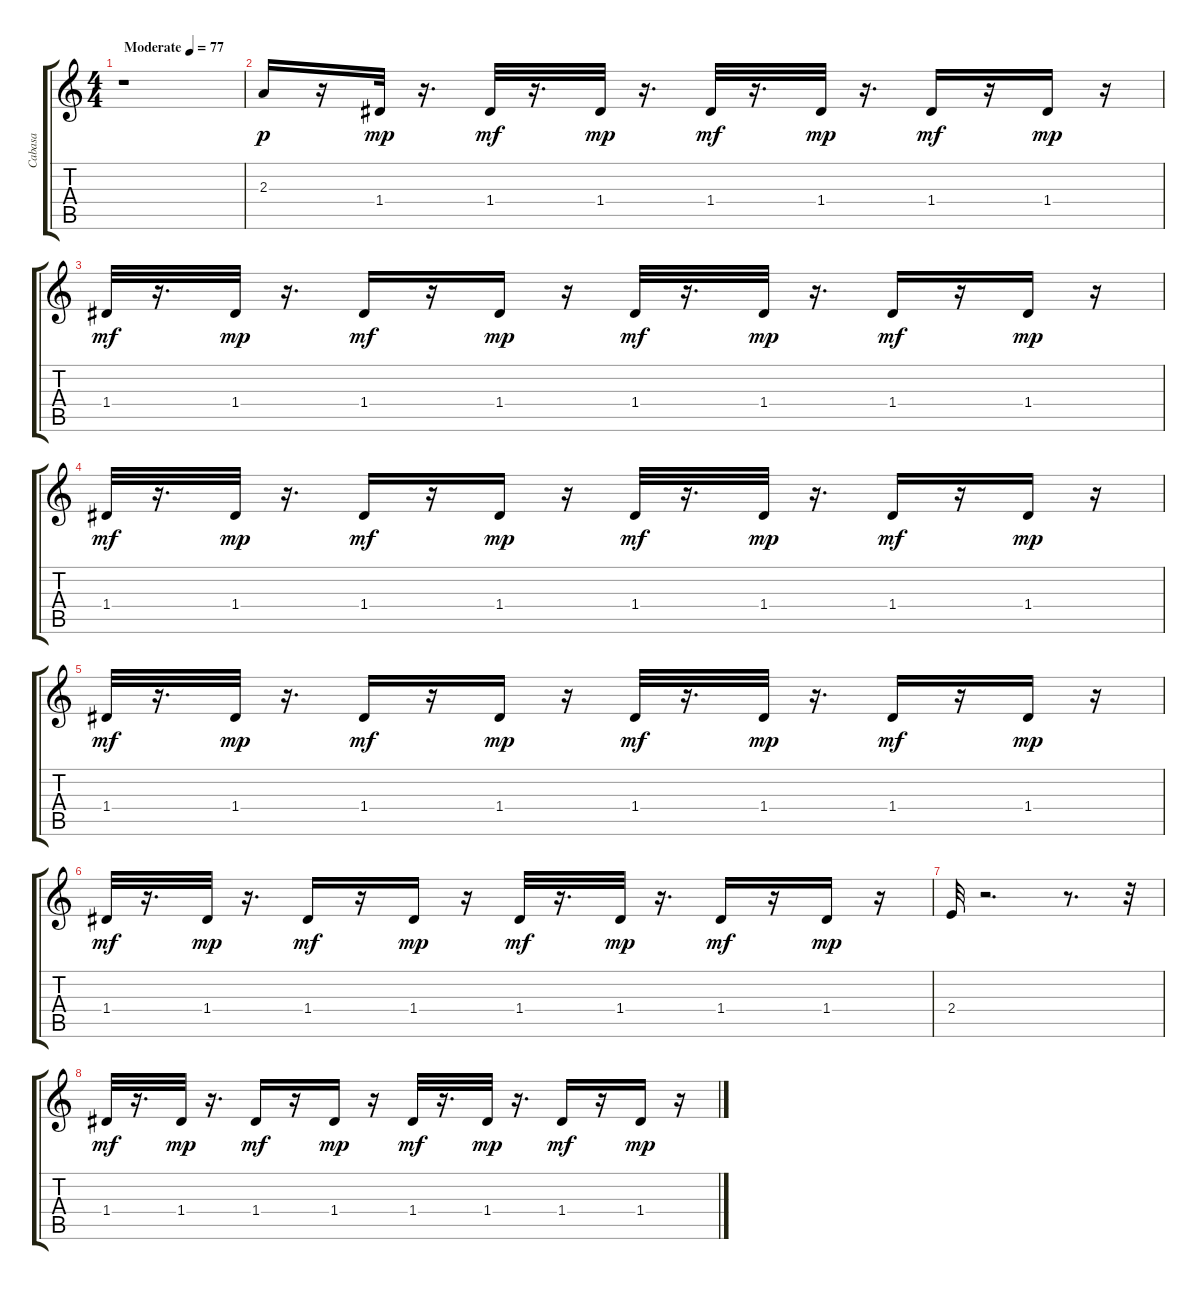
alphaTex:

\track ("Cabasa" "Cabasa") {instrument acousticguitarsteel}
\staff {score tabs}
\tuning (E4 B3 G3 D3 A2 E2) {hide}
\ts (4 4)
\tempo (77 "Moderate")
\clef g2
\ks c
r.1{dy p instrument acousticguitarsteel} |
2.3.16 r.16 1.4.32{dy mp} r.16{d} 1.4.32{dy mf} r.16{d} 1.4.32{dy mp} r.16{d} 1.4.32{dy mf} r.16{d} 1.4.32{dy mp} r.16{d} 1.4.16{dy mf} r.16 1.4.16{dy mp} r.16 |
1.4.32{dy mf} r.16{d} 1.4.32{dy mp} r.16{d} 1.4.16{dy mf} r.16 1.4.16{dy mp} r.16 1.4.32{dy mf} r.16{d} 1.4.32{dy mp} r.16{d} 1.4.16{dy mf} r.16 1.4.16{dy mp} r.16 |
1.4.32{dy mf} r.16{d} 1.4.32{dy mp} r.16{d} 1.4.16{dy mf} r.16 1.4.16{dy mp} r.16 1.4.32{dy mf} r.16{d} 1.4.32{dy mp} r.16{d} 1.4.16{dy mf} r.16 1.4.16{dy mp} r.16 |
1.4.32{dy mf} r.16{d} 1.4.32{dy mp} r.16{d} 1.4.16{dy mf} r.16 1.4.16{dy mp} r.16 1.4.32{dy mf} r.16{d} 1.4.32{dy mp} r.16{d} 1.4.16{dy mf} r.16 1.4.16{dy mp} r.16 |
1.4.32{dy mf} r.16{d} 1.4.32{dy mp} r.16{d} 1.4.16{dy mf} r.16 1.4.16{dy mp} r.16 1.4.32{dy mf} r.16{d} 1.4.32{dy mp} r.16{d} 1.4.16{dy mf} r.16 1.4.16{dy mp} r.16 |
2.4.32 r.2{d} r.8{d} r.32 |
1.4.32{dy mf} r.16{d} 1.4.32{dy mp} r.16{d} 1.4.16{dy mf} r.16 1.4.16{dy mp} r.16 1.4.32{dy mf} r.16{d} 1.4.32{dy mp} r.16{d} 1.4.16{dy mf} r.16 1.4.16{dy mp} r.16
